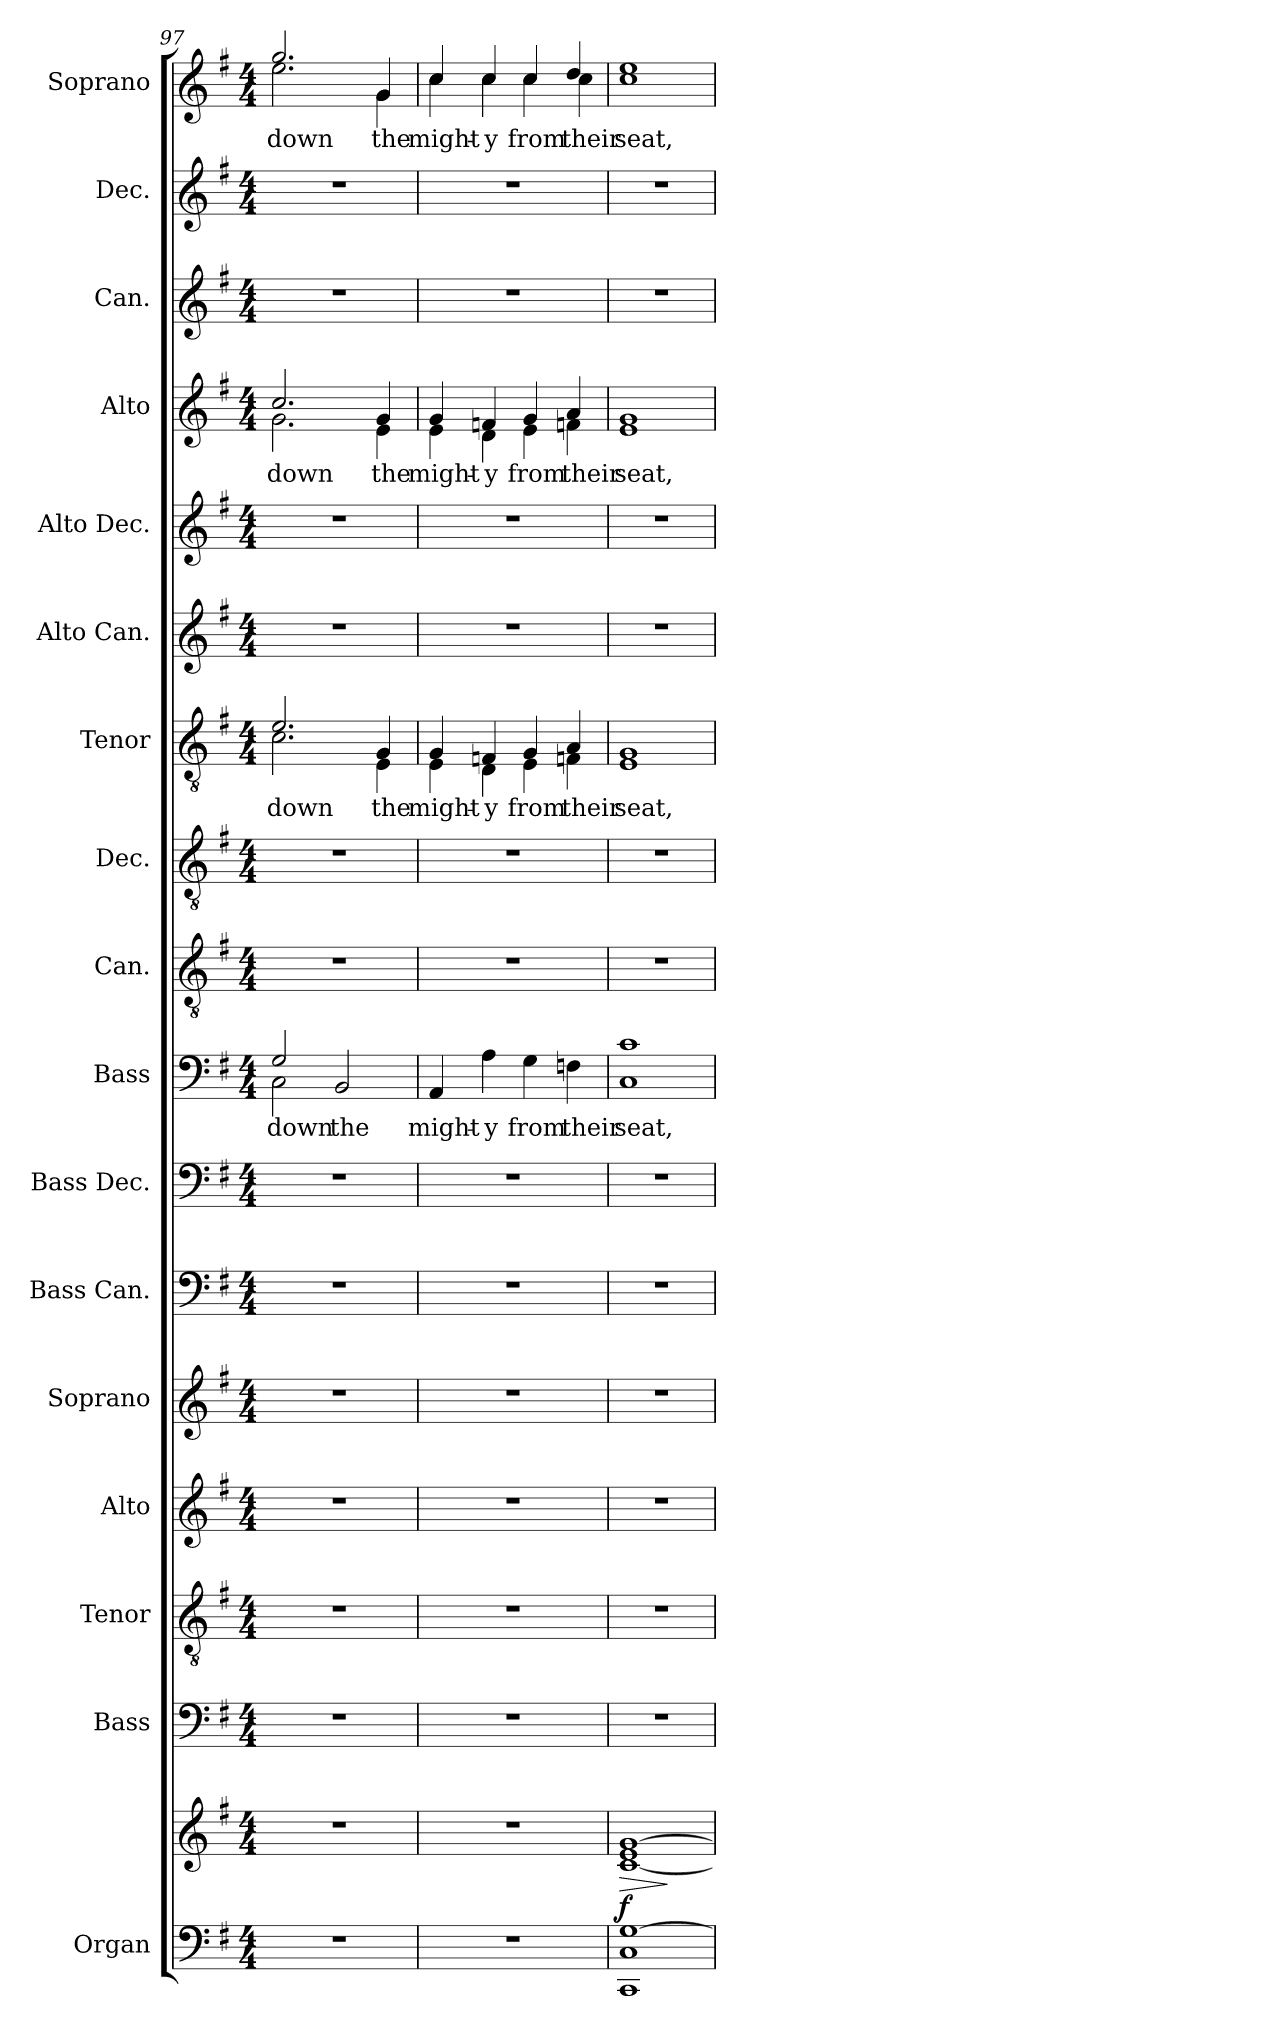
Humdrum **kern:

**kern	**kern	**dynam	**kern	**kern	**kern	**kern	**kern	**kern	**kern	**text	**kern	**kern	**kern	**text	**kern	**kern	**kern	**text	**kern	**kern	**kern	**text
*part17	*part17	*part17	*part16	*part15	*part14	*part13	*part12	*part11	*part10	*part10	*part9	*part8	*part7	*part7	*part6	*part5	*part4	*part4	*part3	*part2	*part1	*part1
*staff18	*staff17	*staff17/18	*staff16	*staff15	*staff14	*staff13	*staff12	*staff11	*staff10	*staff10	*staff9	*staff8	*staff7	*staff7	*staff6	*staff5	*staff4	*staff4	*staff3	*staff2	*staff1	*staff1
*I"Organ	*	*	*I"Bass	*I"Tenor	*I"Alto	*I"Soprano	*I"Bass Can.	*I"Bass Dec.	*I"Bass	*	*I"Can.	*I"Dec.	*I"Tenor	*	*I"Alto Can.	*I"Alto Dec.	*I"Alto	*	*I"Can.	*I"Dec.	*I"Soprano	*
*I'Org.	*	*	*I'B.	*I'T.	*I'A.	*I'S.	*I'B.   Can.	*I'Dec.	*I'B.	*	*	*I'Dec.	*I'T.	*	*I'A.   Can.	*I'Dec.	*I'A.	*	*	*I'Dec.	*I'S.	*
!!LO:LB:g=z
*clefF4	*clefG2	*	*clefF4	*clefGv2	*clefG2	*clefG2	*clefF4	*clefF4	*clefF4	*	*clefGv2	*clefGv2	*clefGv2	*	*clefG2	*clefG2	*clefG2	*	*clefG2	*clefG2	*clefG2	*
*	*	*	*	*ITrd7c12	*	*	*	*	*	*	*ITrd7c12	*ITrd7c12	*ITrd7c12	*	*	*	*	*	*	*	*	*
*k[f#]	*k[f#]	*	*k[f#]	*k[f#]	*k[f#]	*k[f#]	*k[f#]	*k[f#]	*k[f#]	*	*k[f#]	*k[f#]	*k[f#]	*	*k[f#]	*k[f#]	*k[f#]	*	*k[f#]	*k[f#]	*k[f#]	*
*G:	*G:	*	*G:	*G:	*G:	*G:	*G:	*G:	*G:	*	*G:	*G:	*G:	*	*G:	*G:	*G:	*	*G:	*G:	*G:	*
*M4/4	*M4/4	*	*M4/4	*M4/4	*M4/4	*M4/4	*M4/4	*M4/4	*M4/4	*	*M4/4	*M4/4	*M4/4	*	*M4/4	*M4/4	*M4/4	*	*M4/4	*M4/4	*M4/4	*
=97	=97	=97	=97	=97	=97	=97	=97	=97	=97	=97	=97	=97	=97	=97	=97	=97	=97	=97	=97	=97	=97	=97
!	!	!	!	!	!	!	!	!	!	!LO:LY:b:color=#000000	!	!	!	!	!	!	!	!	!	!	!	!
*	*	*	*	*	*	*	*	*	*^	*	*	*	*	*	*	*	*	*	*	*	*	*
!	!	!	!	!	!	!	!	!	!	!	!	!	!	!	!LO:LY:b:color=#000000	!	!	!	!	!	!	!	!
*	*	*	*	*	*	*	*	*	*	*	*	*	*	*^	*	*	*	*	*	*	*	*	*
!	!	!	!	!	!	!	!	!	!	!	!	!	!	!	!	!	!	!	!	!LO:LY:b:color=#000000	!	!	!	!
*	*	*	*	*	*	*	*	*	*	*	*	*	*	*	*	*	*	*	*^	*	*	*	*	*
!	!	!	!	!	!	!	!	!	!	!	!	!	!	!	!	!	!	!	!	!	!	!	!	!	!LO:LY:b:color=#000000
*	*	*	*	*	*	*	*	*	*	*	*	*	*	*	*	*	*	*	*	*	*	*	*	*^	*
1r	1r	.	1r	1r	1r	1r	1r	1r	2Gi/	2Ci\	down	1r	1r	2.Ei/	2.Ci\	down	1r	1r	2.cci/	2.gi\	down	1r	1r	2.ggi/	2.eei\	down
!	!	!	!	!	!	!	!	!	!	!	!LO:LY:b:color=#000000	!	!	!	!	!	!	!	!	!	!	!	!	!	!	!
.	.	.	.	.	.	.	.	.	2BBi/	2ryy	the	.	.	.	.	.	.	.	.	.	.	.	.	.	.	.
!	!	!	!	!	!	!	!	!	!	!	!	!	!	!	!	!LO:LY:b:color=#000000	!	!	!	!	!	!	!	!	!	!
!	!	!	!	!	!	!	!	!	!	!	!	!	!	!	!	!	!	!	!	!	!LO:LY:b:color=#000000	!	!	!	!	!
!	!	!	!	!	!	!	!	!	!	!	!	!	!	!	!	!	!	!	!	!	!	!	!	!	!	!LO:LY:b:color=#000000
.	.	.	.	.	.	.	.	.	.	.	.	.	.	4GGi/	4EEi\	the	.	.	4gi/	4ei\	the	.	.	4gi/	4gi\	the
*	*	*	*	*	*	*	*	*	*v	*v	*	*	*	*	*	*	*	*	*	*	*	*	*	*	*	*
=98	=98	=98	=98	=98	=98	=98	=98	=98	=98	=98	=98	=98	=98	=98	=98	=98	=98	=98	=98	=98	=98	=98	=98	=98	=98
!	!	!	!	!	!	!	!	!	!	!LO:LY:b:color=#000000	!	!	!	!	!	!	!	!	!	!	!	!	!	!	!
!	!	!	!	!	!	!	!	!	!	!	!	!	!	!	!LO:LY:b:color=#000000	!	!	!	!	!	!	!	!	!	!
!	!	!	!	!	!	!	!	!	!	!	!	!	!	!	!	!	!	!	!	!LO:LY:b:color=#000000	!	!	!	!	!
!	!	!	!	!	!	!	!	!	!	!	!	!	!	!	!	!	!	!	!	!	!	!	!	!	!LO:LY:b:color=#000000
1r	1r	.	1r	1r	1r	1r	1r	1r	4AAi/	might-	1r	1r	4GGi/	4EEi\	might-	1r	1r	4gi/	4ei\	might-	1r	1r	4cci/	4cci\	might-
!	!	!	!	!	!	!	!	!	!	!LO:LY:b:color=#000000	!	!	!	!	!	!	!	!	!	!	!	!	!	!	!
!	!	!	!	!	!	!	!	!	!	!	!	!	!	!	!LO:LY:b:color=#000000	!	!	!	!	!	!	!	!	!	!
!	!	!	!	!	!	!	!	!	!	!	!	!	!	!	!	!	!	!	!	!LO:LY:b:color=#000000	!	!	!	!	!
!	!	!	!	!	!	!	!	!	!	!	!	!	!	!	!	!	!	!	!	!	!	!	!	!	!LO:LY:b:color=#000000
.	.	.	.	.	.	.	.	.	4Ai\	-y	.	.	4FFni/	4DDi\	-y	.	.	4fni/	4di\	-y	.	.	4cci/	4cci\	-y
!	!	!	!	!	!	!	!	!	!	!LO:LY:b:color=#000000	!	!	!	!	!	!	!	!	!	!	!	!	!	!	!
!	!	!	!	!	!	!	!	!	!	!	!	!	!	!	!LO:LY:b:color=#000000	!	!	!	!	!	!	!	!	!	!
!	!	!	!	!	!	!	!	!	!	!	!	!	!	!	!	!	!	!	!	!LO:LY:b:color=#000000	!	!	!	!	!
!	!	!	!	!	!	!	!	!	!	!	!	!	!	!	!	!	!	!	!	!	!	!	!	!	!LO:LY:b:color=#000000
.	.	.	.	.	.	.	.	.	4Gi\	from	.	.	4GGi/	4EEi\	from	.	.	4gi/	4ei\	from	.	.	4cci/	4cci\	from
!	!	!	!	!	!	!	!	!	!	!LO:LY:b:color=#000000	!	!	!	!	!	!	!	!	!	!	!	!	!	!	!
!	!	!	!	!	!	!	!	!	!	!	!	!	!	!	!LO:LY:b:color=#000000	!	!	!	!	!	!	!	!	!	!
!	!	!	!	!	!	!	!	!	!	!	!	!	!	!	!	!	!	!	!	!LO:LY:b:color=#000000	!	!	!	!	!
!	!	!	!	!	!	!	!	!	!	!	!	!	!	!	!	!	!	!	!	!	!	!	!	!	!LO:LY:b:color=#000000
.	.	.	.	.	.	.	.	.	4Fni\	their	.	.	4AAi/	4FFni\	their	.	.	4ai/	4fni\	their	.	.	4ddi/	4cci\	their
=99	=99	=99	=99	=99	=99	=99	=99	=99	=99	=99	=99	=99	=99	=99	=99	=99	=99	=99	=99	=99	=99	=99	=99	=99	=99
!	!	!LO:HP:b	!	!	!	!	!	!	!	!	!	!	!	!	!	!	!	!	!	!	!	!	!	!	!
*	*	*	*	*	*	*	*	*	*	*	*	*	*v	*v	*	*	*	*v	*v	*	*	*	*v	*v	*
*	*	*	*	*	*	*	*	*	*	*	*	*	*^	*	*	*	*^	*	*	*	*^	*
!	!	!	!	!	!	!	!	!	!	!LO:LY:b:color=#000000	!	!	!	!	!	!	!	!	!	!	!	!	!	!	!
*	*	*	*	*	*	*	*	*	*	*	*	*	*v	*v	*	*	*	*v	*v	*	*	*	*v	*v	*
*	*	*	*	*	*	*	*	*	*	*	*	*	*^	*	*	*	*^	*	*	*	*^	*
!	!	!	!	!	!	!	!	!	!	!	!	!	!	!	!LO:LY:b:color=#000000	!	!	!	!	!	!	!	!	!	!
*	*	*	*	*	*	*	*	*	*	*	*	*	*v	*v	*	*	*	*v	*v	*	*	*	*v	*v	*
*	*	*	*	*	*	*	*	*	*	*	*	*	*^	*	*	*	*^	*	*	*	*^	*
!	!	!	!	!	!	!	!	!	!	!	!	!	!	!	!	!	!	!	!	!LO:LY:b:color=#000000	!	!	!	!	!
*	*	*	*	*	*	*	*	*	*	*	*	*	*v	*v	*	*	*	*v	*v	*	*	*	*v	*v	*
*	*	*	*	*	*	*	*	*	*	*	*	*	*^	*	*	*	*^	*	*	*	*^	*
!	!	!	!	!	!	!	!	!	!	!	!	!	!	!	!	!	!	!	!	!	!	!	!	!	!LO:LY:b:color=#000000
*	*	*	*	*	*	*	*	*	*	*	*	*	*v	*v	*	*	*	*v	*v	*	*	*	*v	*v	*
1CCi 1Ci [1Gi	[1ci 1ei [1gi	> f	1r	1r	1r	1r	1r	1r	1Ci 1ci	seat,	1r	1r	1EEi 1GGi	seat,	1r	1r	1ei 1gi	seat,	1r	1r	1cci 1eei	seat,
.	.	]	.	.	.	.	.	.	.	.	.	.	.	.	.	.	.	.	.	.	.	.
=	=	=	=	=	=	=	=	=	=	=	=	=	=	=	=	=	=	=	=	=	=	=
*-	*-	*-	*-	*-	*-	*-	*-	*-	*-	*-	*-	*-	*-	*-	*-	*-	*-	*-	*-	*-	*-	*-
